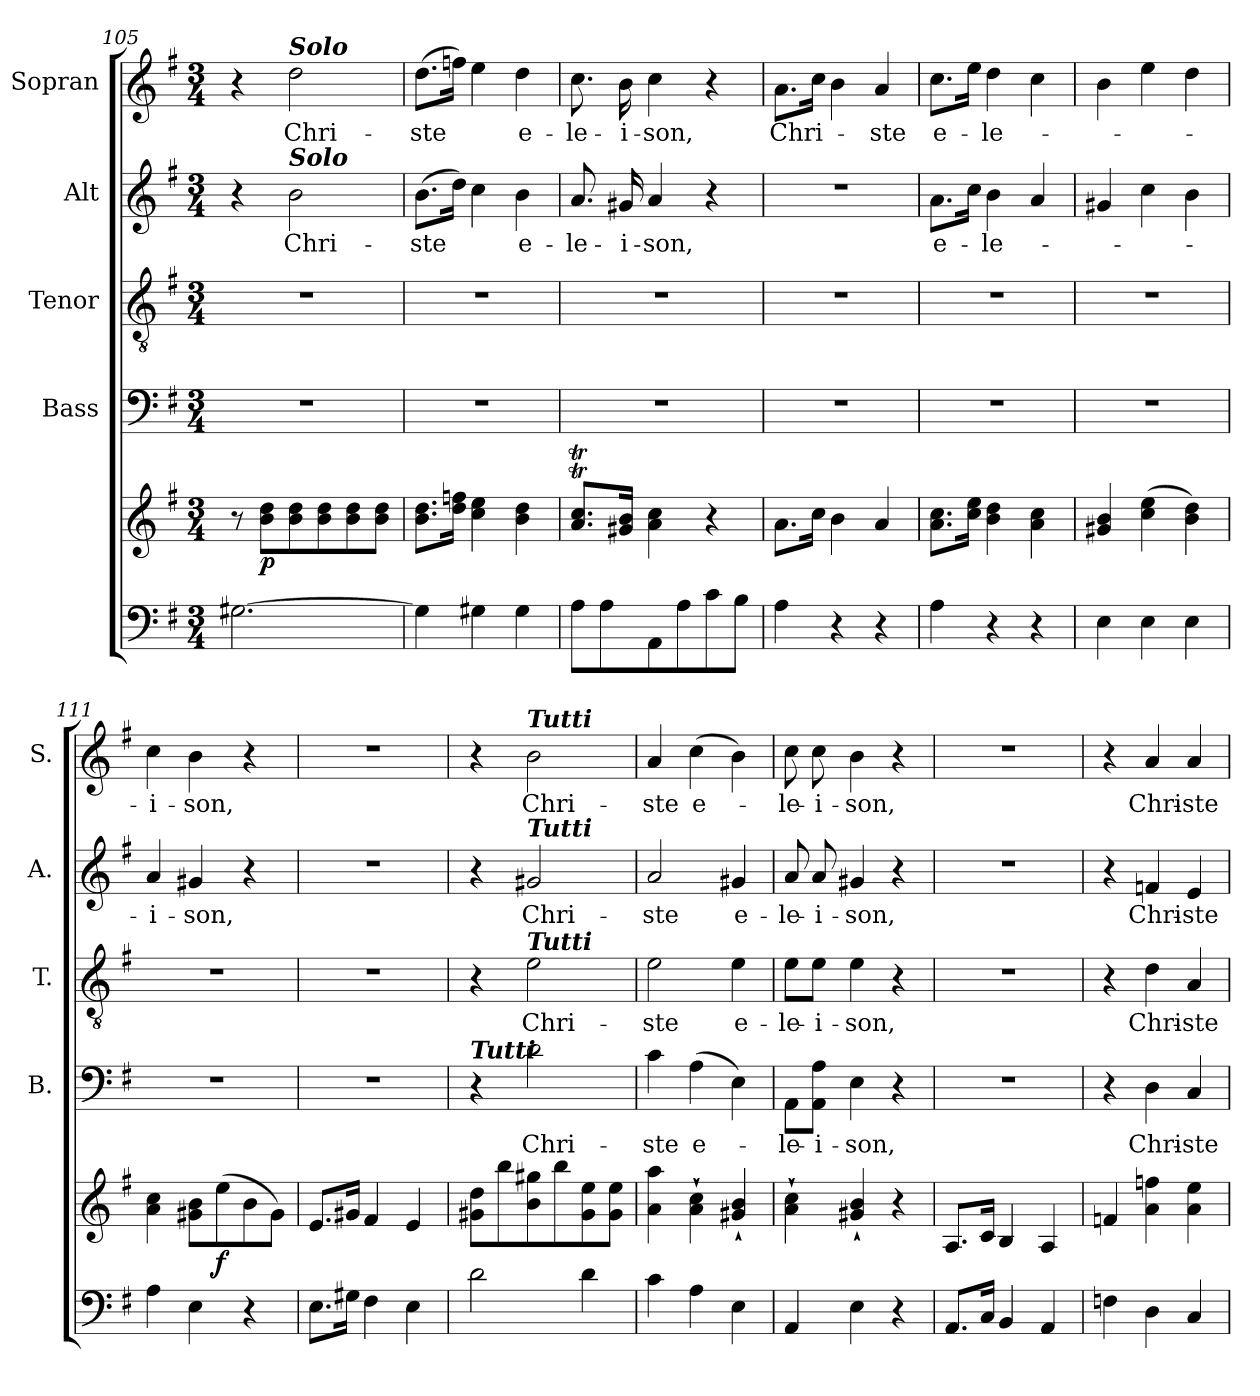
**kern	**kern	**dynam	**kern	**text	**kern	**text	**kern	**text	**kern	**text
*part5	*part5	*part5	*part4	*part4	*part3	*part3	*part2	*part2	*part1	*part1
*staff6	*staff5	*staff5/6	*staff4	*staff4	*staff3	*staff3	*staff2	*staff2	*staff1	*staff1
*	*	*	*I"Bass	*	*I"Tenor	*	*I"Alt	*	*I"Sopran	*
*	*	*	*I'B.	*	*I'T.	*	*I'A.	*	*I'S.	*
*clefF4	*clefG2	*	*clefF4	*	*clefGv2	*	*clefG2	*	*clefG2	*
*k[f#]	*k[f#]	*	*k[f#]	*	*k[f#]	*	*k[f#]	*	*k[f#]	*
*G:	*G:	*	*G:	*	*G:	*	*G:	*	*G:	*
*M3/4	*M3/4	*	*M3/4	*	*M3/4	*	*M3/4	*	*M3/4	*
=105	=105	=105	=105	=105	=105	=105	=105	=105	=105	=105
[2.G#X\	8r	.	2.r	.	2.r	.	4r	.	4r	.
!	!	!LO:DY:b	!	!	!	!	!	!	!	!
.	8b\ 8dd\L	p	.	.	.	.	.	.	.	.
!	!	!	!	!	!	!	!	!	!LO:TX:a:Bi:t=Solo	!
!	!	!	!	!	!	!	!LO:TX:a:Bi:t=Solo	!	!	!
!	!	!	!	!	!	!	!	!LO:LY:b	!	!LO:LY:b
.	8b\ 8dd\	.	.	.	.	.	2b\	Chri-	2dd\	Chri-
.	8b\ 8dd\	.	.	.	.	.	.	.	.	.
.	8b\ 8dd\	.	.	.	.	.	.	.	.	.
.	8b\ 8dd\J	.	.	.	.	.	.	.	.	.
=106	=106	=106	=106	=106	=106	=106	=106	=106	=106	=106
!	!	!	!	!	!	!	!	!LO:LY:b	!	!LO:LY:b
4G#\]	8.b\ 8.dd\L	.	2.r	.	2.r	.	(>8.b\L	-ste	(>8.dd\L	-ste
.	16dd\ 16ffn\Jk	.	.	.	.	.	16dd\Jk)	.	16ffn\Jk)	.
4G#X\	4cc\ 4ee\	.	.	.	.	.	4cc\	.	4ee\	.
!	!	!	!	!	!	!	!	!LO:LY:b	!	!LO:LY:b
4G#\	4b\ 4dd\	.	.	.	.	.	4b\	e-	4dd\	e-
=107	=107	=107	=107	=107	=107	=107	=107	=107	=107	=107
!	!	!	!	!	!	!	!	!LO:LY:b	!	!LO:LY:b
8A\L	8.a/T 8.cc/TL	.	2.r	.	2.r	.	8.a/	-le-	8.cc\	-le-
8A\	.	.	.	.	.	.	.	.	.	.
!	!	!	!	!	!	!	!	!LO:LY:b	!	!LO:LY:b
.	16g#X/ 16b/Jk	.	.	.	.	.	16g#X/	-i-	16b\	-i-
!	!	!	!	!	!	!	!	!LO:LY:b	!	!LO:LY:b
8AA\	4a\ 4cc\	.	.	.	.	.	4a/	-son,	4cc\	-son,
8A\	.	.	.	.	.	.	.	.	.	.
8c\	4r	.	.	.	.	.	4r	.	4r	.
8B\J	.	.	.	.	.	.	.	.	.	.
=108	=108	=108	=108	=108	=108	=108	=108	=108	=108	=108
!	!	!	!	!	!	!	!	!	!	!LO:LY:b
4A\	8.a\L	.	2.r	.	2.r	.	2.r	.	8.a\L	Chri-
.	16cc\Jk	.	.	.	.	.	.	.	16cc\Jk	.
4r	4b\	.	.	.	.	.	.	.	4b\	.
!	!	!	!	!	!	!	!	!	!	!LO:LY:b
4r	4a/	.	.	.	.	.	.	.	4a/	-ste
!!LO:PB:g=z
=109	=109	=109	=109	=109	=109	=109	=109	=109	=109	=109
!	!	!	!	!	!	!	!	!LO:LY:b	!	!LO:LY:b
4A\	8.a\ 8.cc\L	.	2.r	.	2.r	.	8.a\L	e-	8.cc\L	e-
.	16cc\ 16ee\Jk	.	.	.	.	.	16cc\Jk	.	16ee\Jk	.
!	!	!	!	!	!	!	!	!LO:LY:b	!	!LO:LY:b
4r	4b\ 4dd\	.	.	.	.	.	4b\	-le-	4dd\	-le-
4r	4a\ 4cc\	.	.	.	.	.	4a/	.	4cc\	.
=110	=110	=110	=110	=110	=110	=110	=110	=110	=110	=110
4E\	4g#X/ 4b/	.	2.r	.	2.r	.	4g#X/	.	4b\	.
4E\	(>4cc\ 4ee\	.	.	.	.	.	4cc\	.	4ee\	.
4E\	4b\ 4dd\)	.	.	.	.	.	4b\	.	4dd\	.
=111	=111	=111	=111	=111	=111	=111	=111	=111	=111	=111
!	!	!	!	!	!	!	!	!LO:LY:b	!	!LO:LY:b
4A\	4a\ 4cc\	.	2.r	.	2.r	.	4a/	-i-	4cc\	-i-
!	!	!	!	!	!	!	!	!LO:LY:b	!	!LO:LY:b
4E\	8g#X\ 8b\L	.	.	.	.	.	4g#X/	-son,	4b\	-son,
!	!	!LO:DY:b	!	!	!	!	!	!	!	!
.	(>8ee\	f	.	.	.	.	.	.	.	.
4r	8b\	.	.	.	.	.	4r	.	4r	.
.	8g#\J)	.	.	.	.	.	.	.	.	.
=112	=112	=112	=112	=112	=112	=112	=112	=112	=112	=112
8.E\L	8.e/L	.	2.r	.	2.r	.	2.r	.	2.r	.
16G#X\Jk	16g#X/Jk	.	.	.	.	.	.	.	.	.
4F#\	4f#/	.	.	.	.	.	.	.	.	.
4E\	4e/	.	.	.	.	.	.	.	.	.
=113	=113	=113	=113	=113	=113	=113	=113	=113	=113	=113
!	!	!	!LO:TX:a:Bi:t=Tutti	!	!	!	!	!	!	!
2d\	8g#X\ 8dd\L	.	4r	.	4r	.	4r	.	4r	.
.	8bb\	.	.	.	.	.	.	.	.	.
!	!	!	!	!	!	!	!	!	!LO:TX:a:Bi:t=Tutti	!
!	!	!	!	!	!	!	!LO:TX:a:Bi:t=Tutti	!	!	!
!	!	!	!	!	!LO:TX:a:Bi:t=Tutti	!	!	!	!	!
!	!	!	!	!LO:LY:b	!	!LO:LY:b	!	!LO:LY:b	!	!LO:LY:b
.	8b\ 8gg#X\	.	2d\	Chri-	2e\	Chri-	2g#X/	Chri-	2b\	Chri-
.	8bb\	.	.	.	.	.	.	.	.	.
4d\	8g#\ 8ee\	.	.	.	.	.	.	.	.	.
.	8g#\ 8ee\J	.	.	.	.	.	.	.	.	.
=114	=114	=114	=114	=114	=114	=114	=114	=114	=114	=114
!	!	!	!	!LO:LY:b	!	!LO:LY:b	!	!LO:LY:b	!	!LO:LY:b
4c\	4a\ 4aa\	.	4c\	-ste	2e\	-ste	2a/	-ste	4a/	-ste
!	!	!	!	!LO:LY:b	!	!	!	!	!	!LO:LY:b
4A\	4a\`> 4cc\`>	.	(>4A\	e-	.	.	.	.	(>4cc\	e-
!	!	!	!	!	!	!LO:LY:b	!	!LO:LY:b	!	!
4E\	4g#X/`< 4b/`<	.	4E\)	.	4e\	e-	4g#X/	e-	4b\)	.
=115	=115	=115	=115	=115	=115	=115	=115	=115	=115	=115
!	!	!	!	!LO:LY:b	!	!LO:LY:b	!	!LO:LY:b	!	!LO:LY:b
4AA/	4a\`> 4cc\`>	.	8AA\L	-le-	8e\L	-le-	8a/	-le-	8cc\	-le-
!	!	!	!	!LO:LY:b	!	!LO:LY:b	!	!LO:LY:b	!	!LO:LY:b
.	.	.	8AA\ 8A\J	-i-	8e\J	-i-	8a/	-i-	8cc\	-i-
!	!	!	!	!LO:LY:b	!	!LO:LY:b	!	!LO:LY:b	!	!LO:LY:b
4E\	4g#X/`< 4b/`<	.	4E\	-son,	4e\	-son,	4g#X/	-son,	4b\	-son,
4r	4r	.	4r	.	4r	.	4r	.	4r	.
!!LO:LB:g=z
=116	=116	=116	=116	=116	=116	=116	=116	=116	=116	=116
8.AA/L	8.A/L	.	2.r	.	2.r	.	2.r	.	2.r	.
16C/Jk	16c/Jk	.	.	.	.	.	.	.	.	.
4BB/	4B/	.	.	.	.	.	.	.	.	.
4AA/	4A/	.	.	.	.	.	.	.	.	.
=117	=117	=117	=117	=117	=117	=117	=117	=117	=117	=117
4Fn\	4fn/	.	4r	.	4r	.	4r	.	4r	.
!	!	!	!	!LO:LY:b	!	!LO:LY:b	!	!LO:LY:b	!	!LO:LY:b
4D\	4a\ 4ffn\	.	4D\	Chri-	4d\	Chri-	4fn/	Chri-	4a/	Chri-
!	!	!	!	!LO:LY:b	!	!LO:LY:b	!	!LO:LY:b	!	!LO:LY:b
4C/	4a\ 4ee\	.	4C/	-ste	4A/	-ste	4e/	-ste	4a/	-ste
=	=	=	=	=	=	=	=	=	=	=
*-	*-	*-	*-	*-	*-	*-	*-	*-	*-	*-
